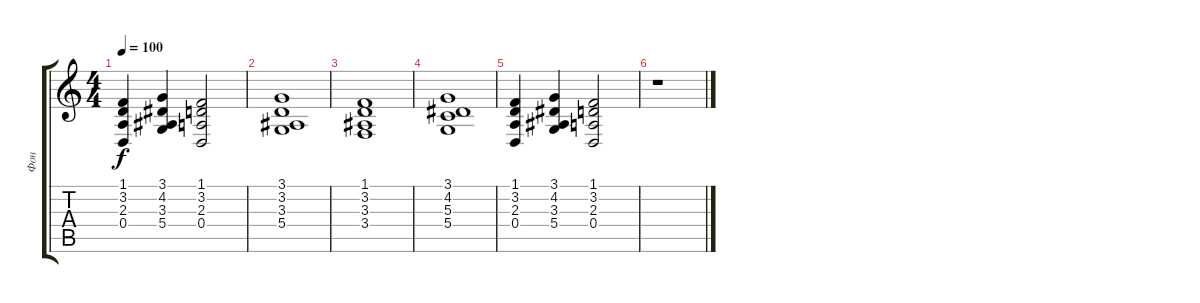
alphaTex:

\track ("Фон" "Фон") {instrument pad2warm}
\staff {score tabs}
\tuning (E4 B3 G3 D3 A2 E2) {hide}
\ts (4 4)
\tempo 100
\clef g2
\ks c
(1.1 3.2 2.3 0.4).4{dy f} (3.1 4.2 3.3 5.4).4 (1.1 3.2 2.3 0.4).2 |
(3.1 3.2 3.3 5.4).1 |
(1.1 3.2 3.3 3.4).1 |
(3.1 4.2 5.3 5.4).1 |
(1.1 3.2 2.3 0.4).4 (3.1 4.2 3.3 5.4).4 (1.1 3.2 2.3 0.4).2 |
r.1
